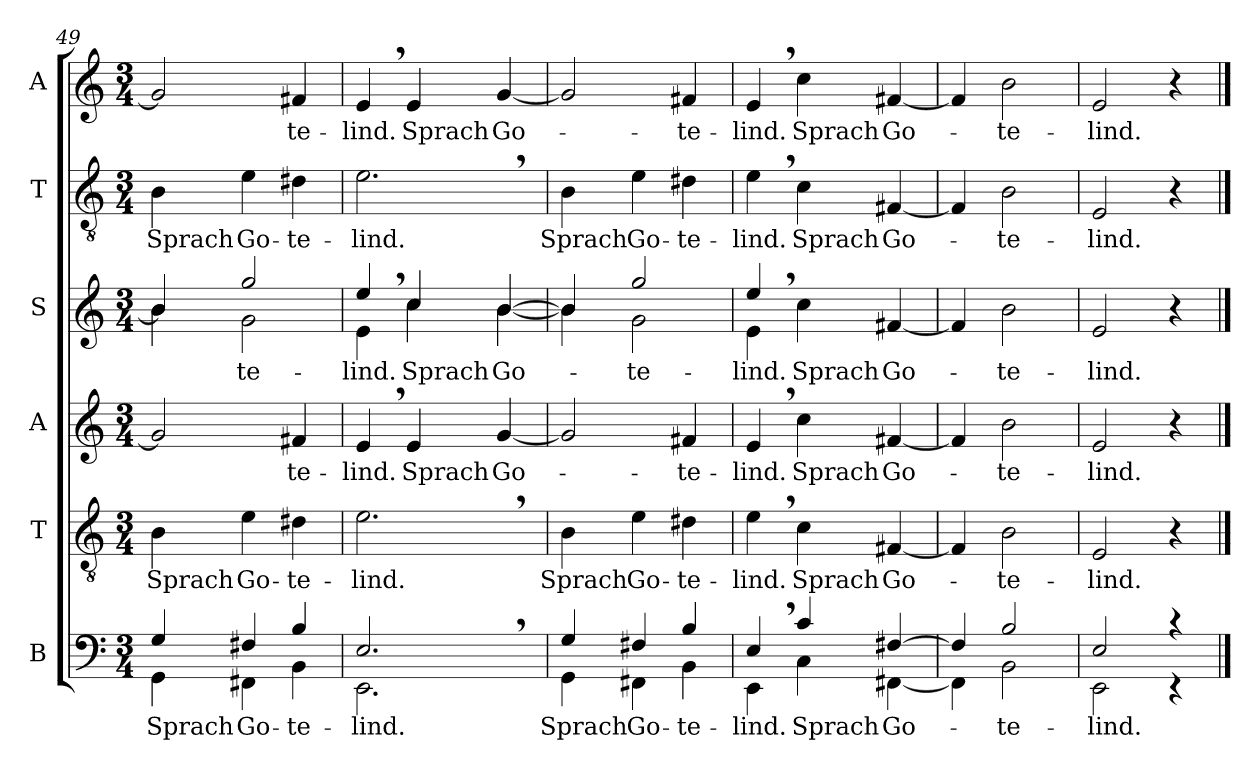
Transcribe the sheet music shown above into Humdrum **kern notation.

**kern	**text	**kern	**text	**kern	**text	**kern	**text	**kern	**text	**kern	**text
*part6	*part6	*part5	*part5	*part4	*part4	*part3	*part3	*part2	*part2	*part1	*part1
*staff6	*staff6	*staff5	*staff5	*staff4	*staff4	*staff3	*staff3	*staff2	*staff2	*staff1	*staff1
*I"B	*	*I"T	*	*I"A	*	*I"S	*	*I"T	*	*I"A	*
*I'B	*	*I'T	*	*I'A	*	*I'S	*	*I'T	*	*I'A	*
*clefF4	*	*clefGv2	*	*clefG2	*	*clefG2	*	*clefGv2	*	*clefG2	*
*k[]	*	*k[]	*	*k[]	*	*k[]	*	*k[]	*	*k[]	*
*C:	*	*C:	*	*C:	*	*C:	*	*C:	*	*C:	*
*M3/4	*	*M3/4	*	*M3/4	*	*M3/4	*	*M3/4	*	*M3/4	*
=49	=49	=49	=49	=49	=49	=49	=49	=49	=49	=49	=49
!	!LO:LY:b	!	!	!	!	!	!	!	!	!	!
*^	*	*	*	*	*	*	*	*	*	*	*
!	!	!	!	!LO:LY:b	!	!	!	!	!	!	!	!
*	*	*	*	*	*	*	*^	*	*	*	*	*
!	!	!	!	!	!	!	!	!	!	!	!LO:LY:b	!	!
4G/	4GG\	Sprach	4B\	Sprach	2g/]	.	4b/]	4b\	.	4B\	Sprach	2g/]	.
!	!	!LO:LY:b	!	!	!	!	!	!	!	!	!	!	!
!	!	!	!	!LO:LY:b	!	!	!	!	!	!	!	!	!
!	!	!	!	!	!	!	!	!	!LO:LY:b	!	!	!	!
!	!	!	!	!	!	!	!	!	!	!	!LO:LY:b	!	!
4F#X/	4FF#X\	Go-	4e\	Go-	.	.	2gg/	2g\	-te-	4e\	Go-	.	.
!	!	!LO:LY:b	!	!	!	!	!	!	!	!	!	!	!
!	!	!	!	!LO:LY:b	!	!	!	!	!	!	!	!	!
!	!	!	!	!	!	!LO:LY:b	!	!	!	!	!	!	!
!	!	!	!	!	!	!	!	!	!	!	!LO:LY:b	!	!
!	!	!	!	!	!	!	!	!	!	!	!	!	!LO:LY:b
4B/	4BB\	-te-	4d#X\	-te-	4f#X/	-te-	.	.	.	4d#X\	-te-	4f#X/	-te-
=50	=50	=50	=50	=50	=50	=50	=50	=50	=50	=50	=50	=50	=50
!	!	!LO:LY:b	!	!	!	!	!	!	!	!	!	!	!
!	!	!	!	!LO:LY:b	!	!	!	!	!	!	!	!	!
!	!	!	!	!	!	!LO:LY:b	!	!	!	!	!	!	!
!	!	!	!	!	!	!	!	!	!LO:LY:b	!	!	!	!
!	!	!	!	!	!	!	!	!	!	!	!LO:LY:b	!	!
!	!	!	!	!	!	!	!	!	!	!	!	!	!LO:LY:b
2.E,>/	2.EE\	-lind.	2.e,>\	-lind.	4e,>/	-lind.	4ee,>/	4e\	-lind.	2.e,>\	-lind.	4e,>/	-lind.
!	!	!	!	!	!	!LO:LY:b	!	!	!	!	!	!	!
!	!	!	!	!	!	!	!	!	!LO:LY:b	!	!	!	!
!	!	!	!	!	!	!	!	!	!	!	!	!	!LO:LY:b
.	.	.	.	.	4e/	Sprach	4cc/	4cc\	Sprach	.	.	4e/	Sprach
!	!	!	!	!	!	!LO:LY:b	!	!	!	!	!	!	!
!	!	!	!	!	!	!	!	!	!LO:LY:b	!	!	!	!
!	!	!	!	!	!	!	!	!	!	!	!	!	!LO:LY:b
.	.	.	.	.	[4g/	Go-	[>4b/	[<4b\	Go-	.	.	[4g/	Go-
=51	=51	=51	=51	=51	=51	=51	=51	=51	=51	=51	=51	=51	=51
!	!	!LO:LY:b	!	!	!	!	!	!	!	!	!	!	!
!	!	!	!	!LO:LY:b	!	!	!	!	!	!	!	!	!
!	!	!	!	!	!	!	!	!	!	!	!LO:LY:b	!	!
4G/	4GG\	Sprach	4B\	Sprach	2g/]	.	4b/]	4b\]	.	4B\	Sprach	2g/]	.
!	!	!LO:LY:b	!	!	!	!	!	!	!	!	!	!	!
!	!	!	!	!LO:LY:b	!	!	!	!	!	!	!	!	!
!	!	!	!	!	!	!	!	!	!LO:LY:b	!	!	!	!
!	!	!	!	!	!	!	!	!	!	!	!LO:LY:b	!	!
4F#X/	4FF#X\	Go-	4e\	Go-	.	.	2gg/	2g\	-te-	4e\	Go-	.	.
!	!	!LO:LY:b	!	!	!	!	!	!	!	!	!	!	!
!	!	!	!	!LO:LY:b	!	!	!	!	!	!	!	!	!
!	!	!	!	!	!	!LO:LY:b	!	!	!	!	!	!	!
!	!	!	!	!	!	!	!	!	!	!	!LO:LY:b	!	!
!	!	!	!	!	!	!	!	!	!	!	!	!	!LO:LY:b
4B/	4BB\	-te-	4d#X\	-te-	4f#X/	-te-	.	.	.	4d#X\	-te-	4f#X/	-te-
=52	=52	=52	=52	=52	=52	=52	=52	=52	=52	=52	=52	=52	=52
!	!	!LO:LY:b	!	!	!	!	!	!	!	!	!	!	!
!	!	!	!	!LO:LY:b	!	!	!	!	!	!	!	!	!
!	!	!	!	!	!	!LO:LY:b	!	!	!	!	!	!	!
!	!	!	!	!	!	!	!	!	!LO:LY:b	!	!	!	!
!	!	!	!	!	!	!	!	!	!	!	!LO:LY:b	!	!
!	!	!	!	!	!	!	!	!	!	!	!	!	!LO:LY:b
4E,>/	4EE\	-lind.	4e,>\	-lind.	4e,>/	-lind.	4ee,>/	4e\	-lind.	4e,>\	-lind.	4e,>/	-lind.
!	!	!LO:LY:b	!	!	!	!	!	!	!	!	!	!	!
!	!	!	!	!LO:LY:b	!	!	!	!	!	!	!	!	!
!	!	!	!	!	!	!LO:LY:b	!	!	!	!	!	!	!
!	!	!	!	!	!	!	!	!	!LO:LY:b	!	!	!	!
!	!	!	!	!	!	!	!	!	!	!	!LO:LY:b	!	!
!	!	!	!	!	!	!	!	!	!	!	!	!	!LO:LY:b
4c/	4C\	Sprach	4c\	Sprach	4cc\	Sprach	4cc\	4ryy	Sprach	4c\	Sprach	4cc\	Sprach
!	!	!LO:LY:b	!	!	!	!	!	!	!	!	!	!	!
!	!	!	!	!LO:LY:b	!	!	!	!	!	!	!	!	!
!	!	!	!	!	!	!LO:LY:b	!	!	!	!	!	!	!
!	!	!	!	!	!	!	!	!	!LO:LY:b	!	!	!	!
!	!	!	!	!	!	!	!	!	!	!	!LO:LY:b	!	!
!	!	!	!	!	!	!	!	!	!	!	!	!	!LO:LY:b
[>4F#X/	[<4FF#X\	Go-	[4F#X/	Go-	[4f#X/	Go-	[>4f#X/	4ryy	Go-	[4F#X/	Go-	[4f#X/	Go-
*	*	*	*	*	*	*	*v	*v	*	*	*	*	*
=53	=53	=53	=53	=53	=53	=53	=53	=53	=53	=53	=53	=53
4F#/]	4FF#\]	.	4F#/]	.	4f#/]	.	4f#/]	.	4F#/]	.	4f#/]	.
!	!	!LO:LY:b	!	!	!	!	!	!	!	!	!	!
!	!	!	!	!LO:LY:b	!	!	!	!	!	!	!	!
!	!	!	!	!	!	!LO:LY:b	!	!	!	!	!	!
!	!	!	!	!	!	!	!	!LO:LY:b	!	!	!	!
!	!	!	!	!	!	!	!	!	!	!LO:LY:b	!	!
!	!	!	!	!	!	!	!	!	!	!	!	!LO:LY:b
2B/	2BB\	-te-	2B\	-te-	2b\	-te-	2b\	-te-	2B\	-te-	2b\	-te-
=54	=54	=54	=54	=54	=54	=54	=54	=54	=54	=54	=54	=54
!	!	!LO:LY:b	!	!	!	!	!	!	!	!	!	!
!	!	!	!	!LO:LY:b	!	!	!	!	!	!	!	!
!	!	!	!	!	!	!LO:LY:b	!	!	!	!	!	!
!	!	!	!	!	!	!	!	!LO:LY:b	!	!	!	!
!	!	!	!	!	!	!	!	!	!	!LO:LY:b	!	!
!	!	!	!	!	!	!	!	!	!	!	!	!LO:LY:b
2E/	2EE\	-lind.	2E/	-lind.	2e/	-lind.	2e/	-lind.	2E/	-lind.	2e/	-lind.
4rc	4rEE	.	4r	.	4r	.	4r	.	4r	.	4r	.
*v	*v	*	*	*	*	*	*	*	*	*	*	*
==	==	==	==	==	==	==	==	==	==	==	==
*-	*-	*-	*-	*-	*-	*-	*-	*-	*-	*-	*-
